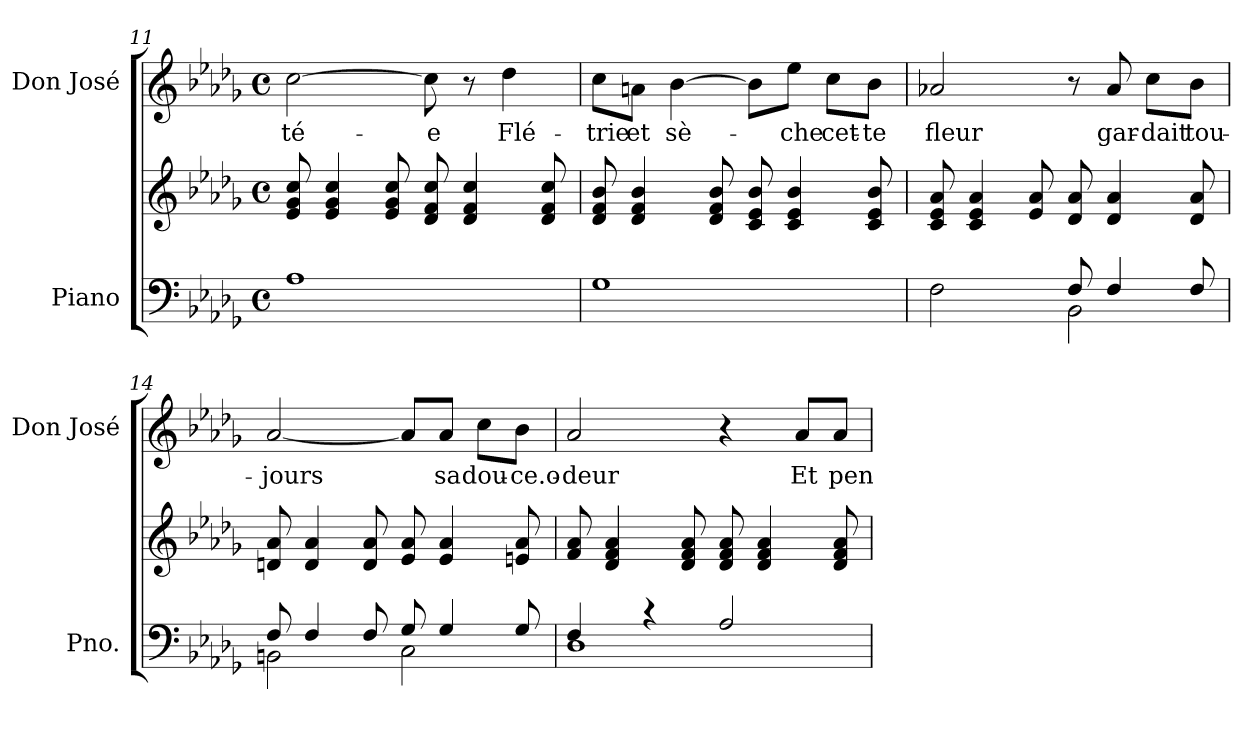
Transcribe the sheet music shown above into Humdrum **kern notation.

**kern	**kern	**kern	**text
*part2	*part2	*part1	*part1
*staff3	*staff2	*staff1	*staff1
*I"Piano	*	*I"Don José	*
*I'Pno.	*	*I'Don José	*
*clefF4	*clefG2	*clefG2	*
*k[b-e-a-d-g-]	*k[b-e-a-d-g-]	*k[b-e-a-d-g-]	*
*M4/4	*M4/4	*M4/4	*
*met(c)	*met(c)	*met(c)	*
=11	=11	=11	=11
1A-	8e-/ 8g-/ 8cc/	[2cc\	-té-
.	4e-/ 4g-/ 4cc/	.	.
.	8e-/ 8g-/ 8cc/	.	.
.	8d-/ 8f/ 8cc/	8cc\]	-e
.	4d-/ 4f/ 4cc/	8r	.
.	.	4dd-\	Flé-
.	8d-/ 8f/ 8cc/	.	.
=12	=12	=12	=12
1G-	8d-/ 8f/ 8b-/	8cc\L	-trie
.	4d-/ 4f/ 4b-/	8an\J	et
.	.	[4b-\	sè-
.	8d-/ 8f/ 8b-/	.	.
.	8c/ 8e-/ 8b-/	8b-\L]	.
.	4c/ 4e-/ 4b-/	8ee-\J	-che
.	.	8cc\L	cet-
.	8c/ 8e-/ 8b-/	8b-\J	-te
!!LO:PB:g=z
=13	=13	=13	=13
*^	*	*	*
2rFyy	2F\	8c/ 8e-/ 8a-/	2a-X/	fleur
.	.	4c/ 4e-/ 4a-/	.	.
.	.	8e-/ 8a-/	.	.
8F/	2BB-\	8d-/ 8a-/	8r	.
4F/	.	4d-/ 4a-/	8a-/	gar-
.	.	.	8cc\L	-dait
8F/	.	8d-/ 8a-/	8b-\J	tou-
=14	=14	=14	=14	=14
8F/	2BBn\	8dn/ 8a-/	[2a-/	-jours
4F/	.	4d/ 4a-/	.	.
8F/	.	8d/ 8a-/	.	.
8G-/	2C\	8e-/ 8a-/	8a-/L]	.
4G-/	.	4e-/ 4a-/	8a-/J	sa
.	.	.	8cc\L	dou-
8G-/	.	8en/ 8a-/	8b-\J	-ce.o-
=15	=15	=15	=15	=15
4F/	1D-	8f/ 8a-/	2a-/	-deur
.	.	4d-/ 4f/ 4a-/	.	.
4r	.	.	.	.
.	.	8d-/ 8f/ 8a-/	.	.
2A-/	.	8d-/ 8f/ 8a-/	4r	.
.	.	4d-/ 4f/ 4a-/	.	.
.	.	.	8a-/L	Et
.	.	8d-/ 8f/ 8a-/	8a-/J	pen-
*v	*v	*	*	*
=	=	=	=
*-	*-	*-	*-
